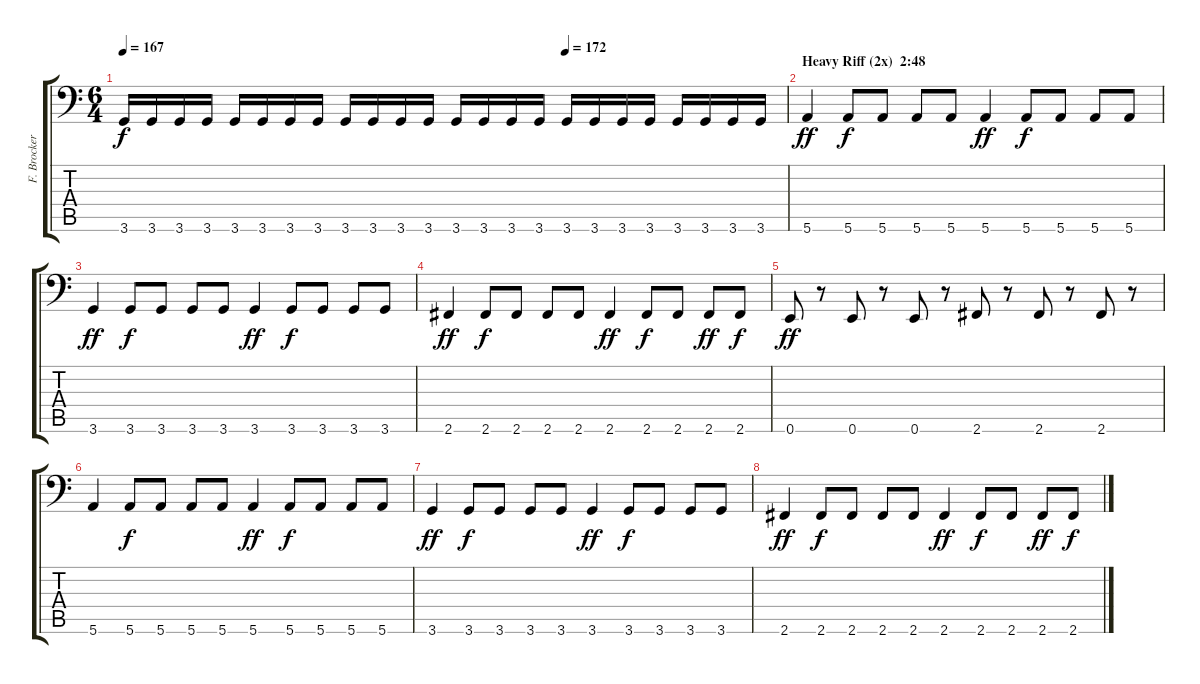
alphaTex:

\track ("F. Brockert (double)" "F. Brocker") {instrument electricbasspick}
\staff {score tabs}
\tuning (E3 B2 G2 D2 A1 E1) {hide}
\ts (6 4)
\tempo 167
\tempo (172 0.6666666666666666)
\clef f4
\ks c
3.6.16{dy f} 3.6.16 3.6.16 3.6.16 3.6.16 3.6.16 3.6.16 3.6.16 3.6.16 3.6.16 3.6.16 3.6.16 3.6.16 3.6.16 3.6.16 3.6.16 3.6.16 3.6.16 3.6.16 3.6.16 3.6.16 3.6.16 3.6.16 3.6.16 |
\section ("" "Heavy Riff (2x)  2:48")
5.6.4{dy ff} 5.6.8{dy f} 5.6.8 5.6.8 5.6.8 5.6.4{dy ff} 5.6.8{dy f} 5.6.8 5.6.8 5.6.8 |
3.6.4{dy ff} 3.6.8{dy f} 3.6.8 3.6.8 3.6.8 3.6.4{dy ff} 3.6.8{dy f} 3.6.8 3.6.8 3.6.8 |
2.6.4{dy ff} 2.6.8{dy f} 2.6.8 2.6.8 2.6.8 2.6.4{dy ff} 2.6.8{dy f} 2.6.8 2.6.8{dy ff} 2.6.8{dy f} |
0.6.8{dy ff} r.8 0.6.8 r.8 0.6.8 r.8 2.6.8 r.8 2.6.8 r.8 2.6.8 r.8 |
5.6.4 5.6.8{dy f} 5.6.8 5.6.8 5.6.8 5.6.4{dy ff} 5.6.8{dy f} 5.6.8 5.6.8 5.6.8 |
3.6.4{dy ff} 3.6.8{dy f} 3.6.8 3.6.8 3.6.8 3.6.4{dy ff} 3.6.8{dy f} 3.6.8 3.6.8 3.6.8 |
2.6.4{dy ff} 2.6.8{dy f} 2.6.8 2.6.8 2.6.8 2.6.4{dy ff} 2.6.8{dy f} 2.6.8 2.6.8{dy ff} 2.6.8{dy f}
